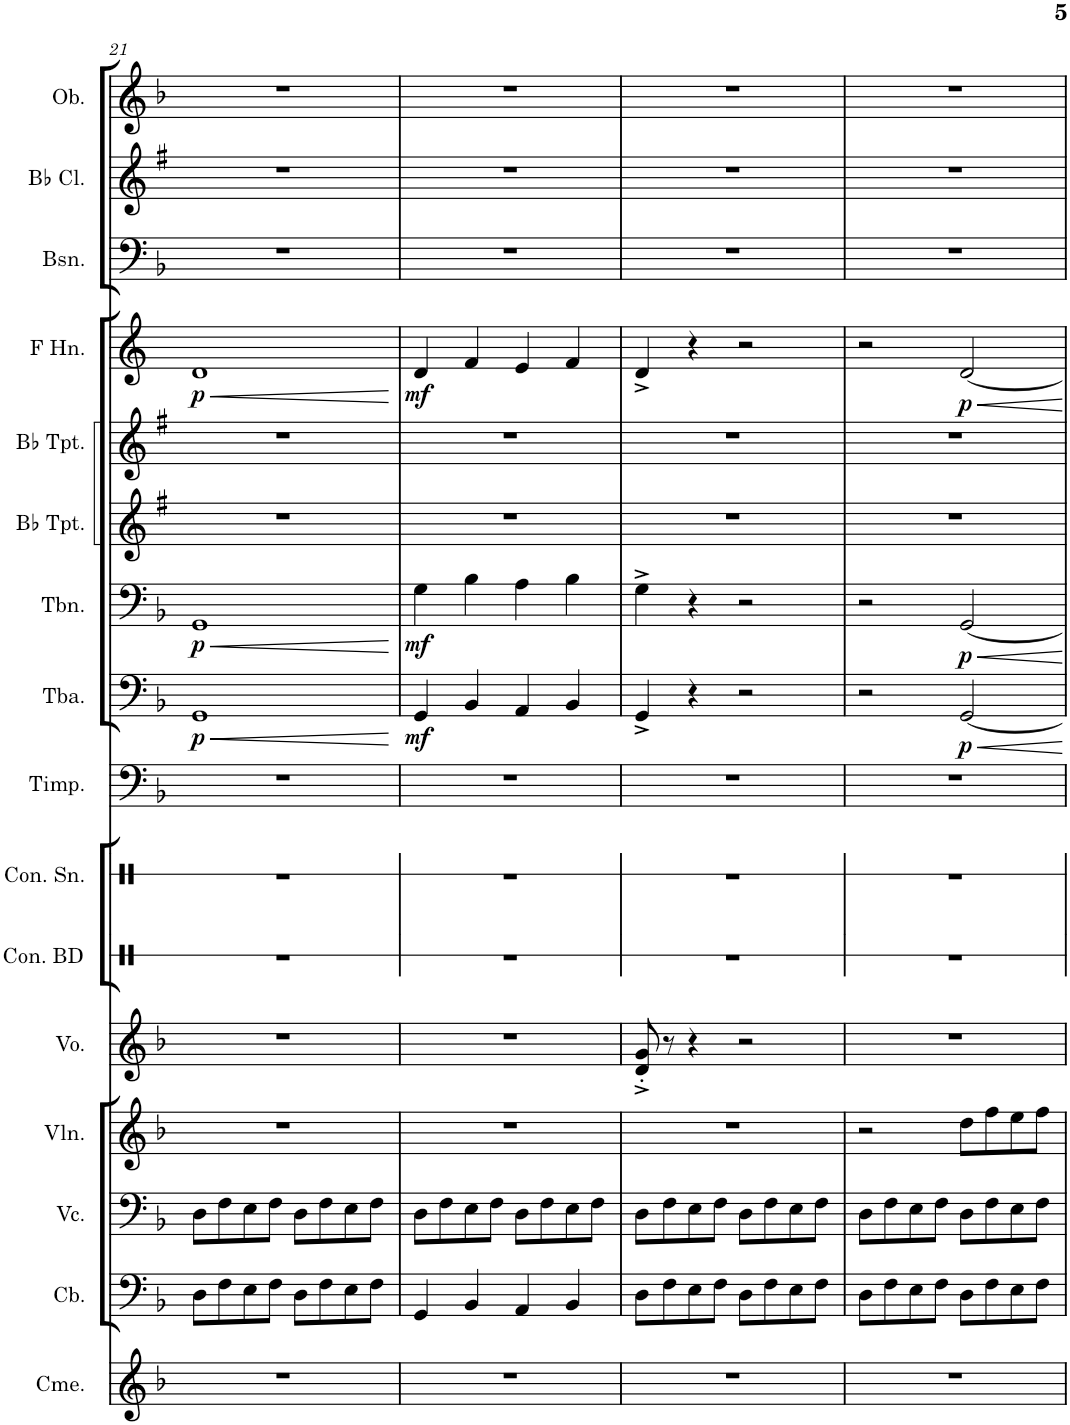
**kern	**kern	**kern	**kern	**kern	**kern	**kern	**kern	**kern	**dynam	**kern	**dynam	**kern	**kern	**kern	**dynam	**kern	**kern	**kern
*part16	*part15	*part14	*part13	*part12	*part11	*part10	*part9	*part8	*part8	*part7	*part7	*part6	*part5	*part4	*part4	*part3	*part2	*part1
*staff16	*staff15	*staff14	*staff13	*staff12	*staff11	*staff10	*staff9	*staff8	*staff8	*staff7	*staff7	*staff6	*staff5	*staff4	*staff4	*staff3	*staff2	*staff1
*I"Chimes	*I"Contrabass	*I"Violoncello	*I"Violin	*I"Voice	*I"Concert Bass Drum	*I"Concert Snare Drum	*I"Timpani	*I"Tuba	*	*I"Trombone	*	*I"Bb Trumpet	*I"Bb Trumpet	*I"Horn in F	*	*I"Bassoon	*I"Bb Clarinet	*I"Oboe
*I'Cme.	*I'Cb.	*I'Vc.	*I'Vln.	*I'Vo.	*I'Con. BD	*I'Con. Sn.	*I'Timp.	*I'Tba.	*	*I'Tbn.	*	*I'Bb Tpt.	*I'Bb Tpt.	*	*	*I'Bsn.	*I'Bb Cl.	*I'Ob.
!!LO:PB:g=z
*clefG2	*clefF4	*clefF4	*clefG2	*clefG2	*clefX	*clefX	*clefF4	*clefF4	*	*clefF4	*	*clefG2	*clefG2	*clefG2	*	*clefF4	*clefG2	*clefG2
*	*Trd7c12	*	*	*	*	*	*	*	*	*	*	*Trd1c2	*Trd1c2	*Trd4c7	*	*	*Trd1c2	*
*k[b-]	*k[b-]	*k[b-]	*k[b-]	*k[b-]	*k[]	*k[]	*k[b-]	*k[b-]	*	*k[b-]	*	*k[f#]	*k[f#]	*k[]	*	*k[b-]	*k[f#]	*k[b-]
*M4/4	*M4/4	*M4/4	*M4/4	*M4/4	*M4/4	*M4/4	*M4/4	*M4/4	*	*M4/4	*	*M4/4	*M4/4	*M4/4	*	*M4/4	*M4/4	*M4/4
=21	=21	=21	=21	=21	=21	=21	=21	=21	=21	=21	=21	=21	=21	=21	=21	=21	=21	=21
!	!	!	!	!	!	!	!	!	!LO:HP:b	!	!LO:HP:b	!	!	!	!LO:HP:b	!	!	!
!	!	!	!	!	!	!	!	!	!LO:DY:n=1:b	!	!LO:DY:n=1:b	!	!	!	!LO:DY:n=1:b	!	!	!
1r	8D\L	8D\L	1r	1r	1r	1r	1r	1GG	< p	1GG	< p	1r	1r	1d	< p	1r	1r	1r
.	8F\	8F\	.	.	.	.	.	.	.	.	.	.	.	.	.	.	.	.
.	8E\	8E\	.	.	.	.	.	.	.	.	.	.	.	.	.	.	.	.
.	8F\J	8F\J	.	.	.	.	.	.	.	.	.	.	.	.	.	.	.	.
.	8D\L	8D\L	.	.	.	.	.	.	.	.	.	.	.	.	.	.	.	.
.	8F\	8F\	.	.	.	.	.	.	.	.	.	.	.	.	.	.	.	.
.	8E\	8E\	.	.	.	.	.	.	.	.	.	.	.	.	.	.	.	.
.	8F\J	8F\J	.	.	.	.	.	.	.	.	.	.	.	.	.	.	.	.
.	.	.	.	.	.	.	.	.	[	.	[	.	.	.	[	.	.	.
=22	=22	=22	=22	=22	=22	=22	=22	=22	=22	=22	=22	=22	=22	=22	=22	=22	=22	=22
!	!	!	!	!	!	!	!	!	!LO:DY:b	!	!LO:DY:b	!	!	!	!LO:DY:b	!	!	!
1r	4GG/	8D\L	1r	1r	1r	1r	1r	4GG/	mf	4G\	mf	1r	1r	4d/	mf	1r	1r	1r
.	.	8F\	.	.	.	.	.	.	.	.	.	.	.	.	.	.	.	.
.	4BB-/	8E\	.	.	.	.	.	4BB-/	.	4B-\	.	.	.	4f/	.	.	.	.
.	.	8F\J	.	.	.	.	.	.	.	.	.	.	.	.	.	.	.	.
.	4AA/	8D\L	.	.	.	.	.	4AA/	.	4A\	.	.	.	4e/	.	.	.	.
.	.	8F\	.	.	.	.	.	.	.	.	.	.	.	.	.	.	.	.
.	4BB-/	8E\	.	.	.	.	.	4BB-/	.	4B-\	.	.	.	4f/	.	.	.	.
.	.	8F\J	.	.	.	.	.	.	.	.	.	.	.	.	.	.	.	.
=23	=23	=23	=23	=23	=23	=23	=23	=23	=23	=23	=23	=23	=23	=23	=23	=23	=23	=23
1r	8D\L	8D\L	1r	8d/'^ 8g/'^	1r	1r	1r	4GG^/	.	4G^\	.	1r	1r	4d^/	.	1r	1r	1r
.	8F\	8F\	.	8r	.	.	.	.	.	.	.	.	.	.	.	.	.	.
.	8E\	8E\	.	4r	.	.	.	4r	.	4r	.	.	.	4r	.	.	.	.
.	8F\J	8F\J	.	.	.	.	.	.	.	.	.	.	.	.	.	.	.	.
.	8D\L	8D\L	.	2r	.	.	.	2r	.	2r	.	.	.	2r	.	.	.	.
.	8F\	8F\	.	.	.	.	.	.	.	.	.	.	.	.	.	.	.	.
.	8E\	8E\	.	.	.	.	.	.	.	.	.	.	.	.	.	.	.	.
.	8F\J	8F\J	.	.	.	.	.	.	.	.	.	.	.	.	.	.	.	.
=24	=24	=24	=24	=24	=24	=24	=24	=24	=24	=24	=24	=24	=24	=24	=24	=24	=24	=24
1r	8D\L	8D\L	2r	1r	1r	1r	1r	2r	.	2r	.	1r	1r	2r	.	1r	1r	1r
.	8F\	8F\	.	.	.	.	.	.	.	.	.	.	.	.	.	.	.	.
.	8E\	8E\	.	.	.	.	.	.	.	.	.	.	.	.	.	.	.	.
.	8F\J	8F\J	.	.	.	.	.	.	.	.	.	.	.	.	.	.	.	.
!	!	!	!	!	!	!	!	!	!LO:DY:b	!	!LO:DY:b	!	!	!	!LO:DY:b	!	!	!
.	8D\L	8D\L	8dd\L	.	.	.	.	[2GG/	p	[2GG/	p	.	.	[2d/	p	.	.	.
.	8F\	8F\	8ff\	.	.	.	.	.	.	.	.	.	.	.	.	.	.	.
.	8E\	8E\	8ee\	.	.	.	.	.	.	.	.	.	.	.	.	.	.	.
.	8F\J	8F\J	8ff\J	.	.	.	.	.	.	.	.	.	.	.	.	.	.	.
=	=	=	=	=	=	=	=	=	=	=	=	=	=	=	=	=	=	=
*-	*-	*-	*-	*-	*-	*-	*-	*-	*-	*-	*-	*-	*-	*-	*-	*-	*-	*-
